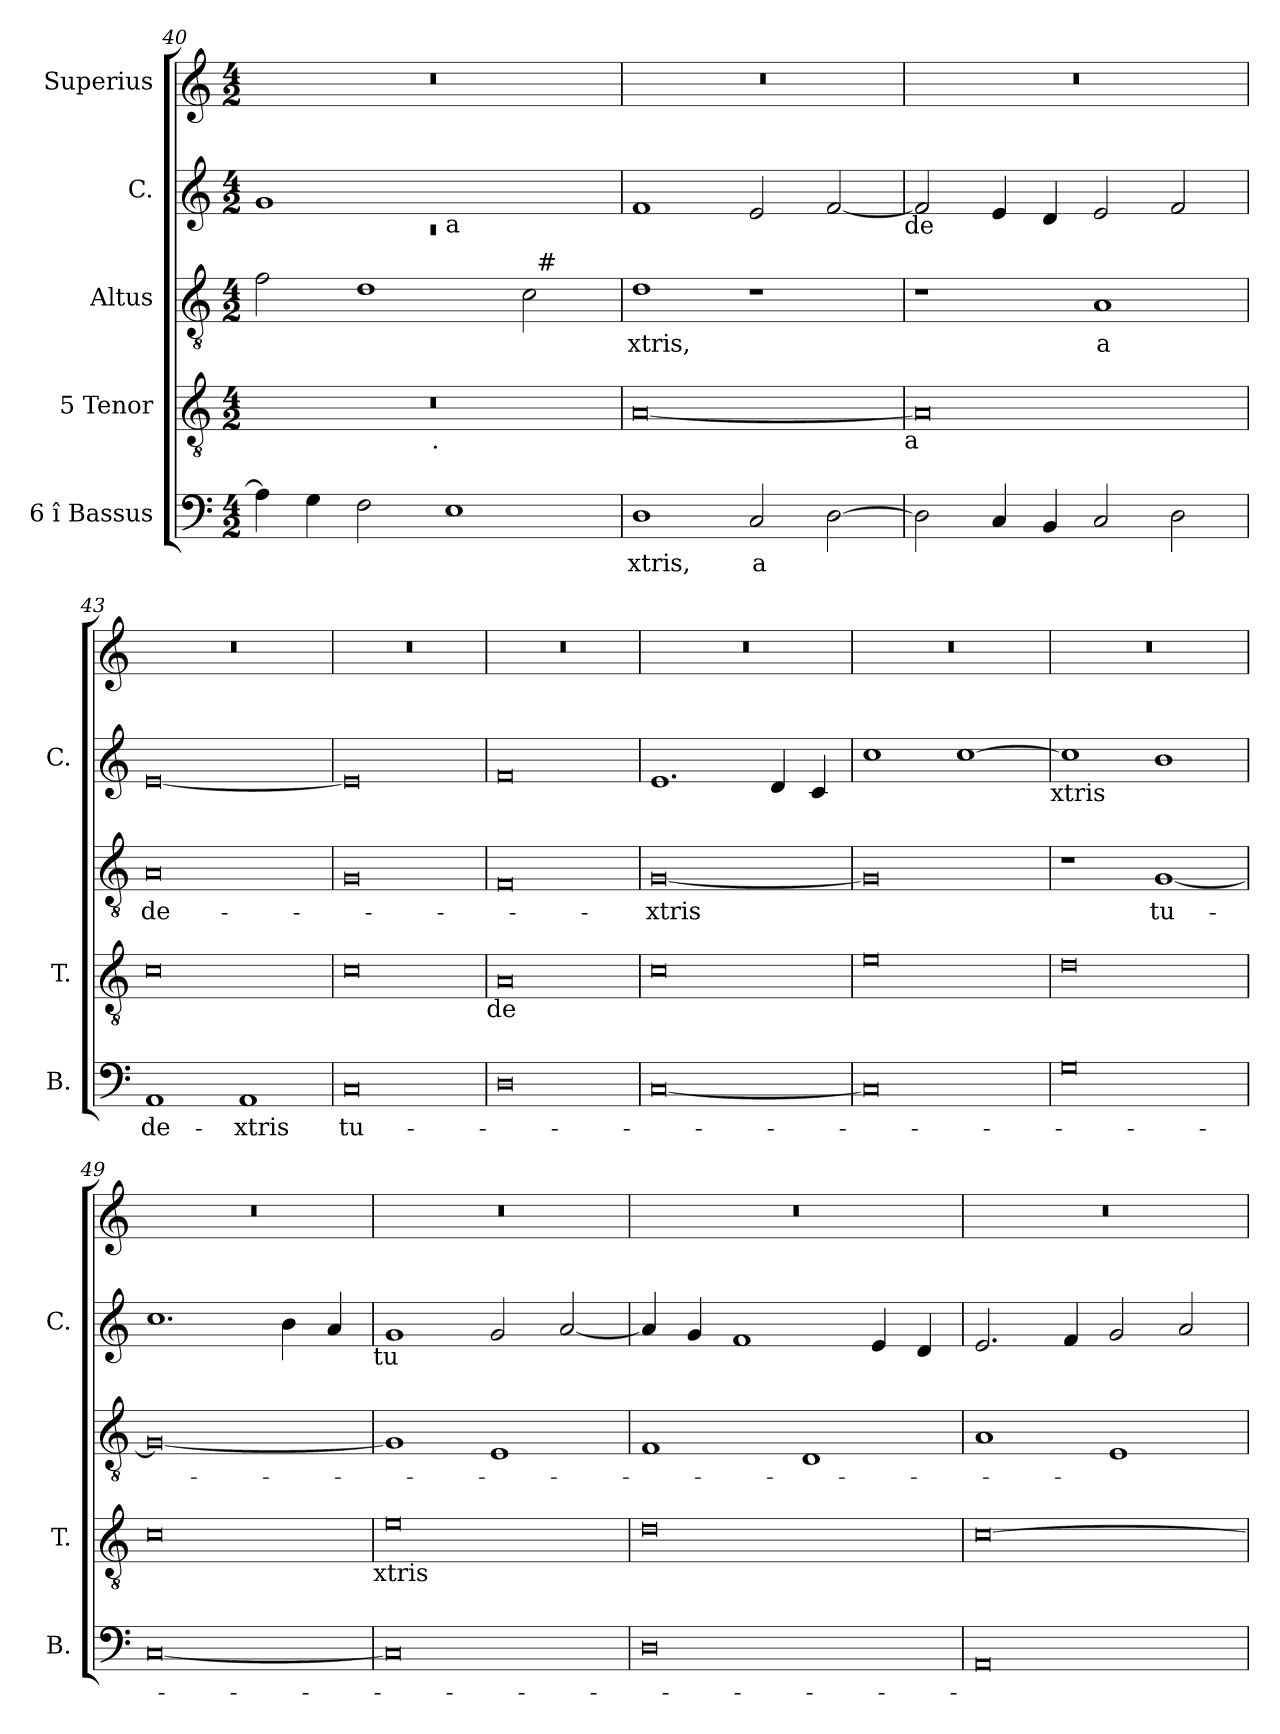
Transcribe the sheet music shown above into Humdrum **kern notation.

**kern	**text	**kern	**kern	**text	**kern	**kern
*part5	*part5	*part4	*part3	*part3	*part2	*part1
*staff5	*staff5	*staff4	*staff3	*staff3	*staff2	*staff1
*I"6 î Bassus	*	*I"5 Tenor	*I"Altus	*	*I"C.	*I"Superius
*I'B.	*	*I'T.	*	*	*I'C.	*
*clefF4	*	*clefGv2	*clefGv2	*	*clefG2	*clefG2
*k[]	*	*k[]	*k[]	*	*k[]	*k[]
*C:	*	*C:	*C:	*	*C:	*C:
*M4/2	*	*M4/2	*M4/2	*	*M4/2	*M4/2
=40	=40	=40	=40	=40	=40	=40
*	*	*	*	*	*^	*
!	!	!	!	!	!	!LO:N:vis=1	!
*	*	*^	*^	*	*	*^	*
4A\]	.	0r	2ryy	2f\	1ryy	.	0ryy	0rc	1g	0r
4G\	.	.	.	.	.	.	.	.	.	.
2F\	.	.	4...ryy	1d	.	.	.	.	.	.
!	!	!	!LO:TX:b:t=.	!	!	!	!	!	!	!
.	.	.	1ryy	.	.	.	.	.	.	.
!	!	!	!	!	!	!	!	!	!LO:TX:b:t=a	!
1E	.	.	.	.	2ryy	.	.	.	1ryy	.
.	.	.	.	2c\	32ryy	.	.	.	.	.
!	!	!	!	!	!LO:TX:a:t=#	!	!	!	!	!
.	.	.	.	.	4...ryy	.	.	.	.	.
.	.	.	32ryy	.	.	.	.	.	.	.
!!LO:PB:g=z
=41	=41	=41	=41	=41	=41	=41	=41	=41	=41	=41
!	!LO:LY:b	!	!	!	!	!LO:LY:b	!	!	!	!
*	*	*v	*v	*	*	*	*v	*v	*v	*
*	*	*	*v	*v	*	*	*
1D	-xtris,	[<0A	1d	-xtris,	1f	0r
!	!LO:LY:b	!	!	!	!	!
2C/	a	.	1r	.	2e/	.
[>2D\	.	.	.	.	[<2f/	.
!	!	!	!	!	!LO:TX:b:t=de	!
!	!	!LO:TX:b:t=a	!	!	!	!
=42	=42	=42	=42	=42	=42	=42
2D\]	.	0A]	1r	.	2f/]	0r
4C/	.	.	.	.	4e/	.
4BB/	.	.	.	.	4d/	.
!	!	!	!	!LO:LY:b:rj	!	!
2C/	.	.	1A	a	2e/	.
2D\	.	.	.	.	2f/	.
=43	=43	=43	=43	=43	=43	=43
!	!LO:LY:b	!	!	!LO:LY:b	!	!
1AA	de-	0c	0A	de-	[<0e	0r
!	!LO:LY:b	!	!	!	!	!
1AA	-xtris	.	.	.	.	.
=44	=44	=44	=44	=44	=44	=44
!	!LO:LY:b	!	!	!	!	!
0C	tu-	0c	0G	.	0e]	0r
!	!	!LO:TX:b:t=de	!	!	!	!
=45	=45	=45	=45	=45	=45	=45
0D	.	0A	0F	.	0f	0r
=46	=46	=46	=46	=46	=46	=46
!	!	!	!	!LO:LY:b	!	!
[<0C	.	0c	[<0G	-xtris	1.e	0r
.	.	.	.	.	4d/	.
.	.	.	.	.	4c/	.
=47	=47	=47	=47	=47	=47	=47
0C]	.	0e	0G]	.	1cc	0r
.	.	.	.	.	[<1cc	.
!	!	!	!	!	!LO:TX:b:t=xtris	!
!!LO:LB:g=z
=48	=48	=48	=48	=48	=48	=48
0G	.	0d	1r	.	1cc]	0r
!	!	!	!	!LO:LY:b	!	!
.	.	.	[<1G	tu-	1b	.
=49	=49	=49	=49	=49	=49	=49
[<0C	.	0c	0G_	.	1.cc	0r
.	.	.	.	.	4b\	.
.	.	.	.	.	4a/	.
!	!	!	!	!	!LO:TX:b:t=tu	!
!	!	!LO:TX:b:t=xtris	!	!	!	!
=50	=50	=50	=50	=50	=50	=50
0C]	.	0e	1G]	.	1g	0r
.	.	.	1E	.	2g/	.
.	.	.	.	.	[<2a/	.
=51	=51	=51	=51	=51	=51	=51
0D	.	0d	1F	.	4a/]	0r
.	.	.	.	.	4g/	.
.	.	.	.	.	1f	.
.	.	.	1D	.	.	.
.	.	.	.	.	4e/	.
.	.	.	.	.	4d/	.
=52	=52	=52	=52	=52	=52	=52
0AA	.	[>0c	1A	.	2.e/	0r
.	.	.	.	.	4f/	.
.	.	.	1E	.	2g/	.
.	.	.	.	.	2a/	.
=	=	=	=	=	=	=
*-	*-	*-	*-	*-	*-	*-
